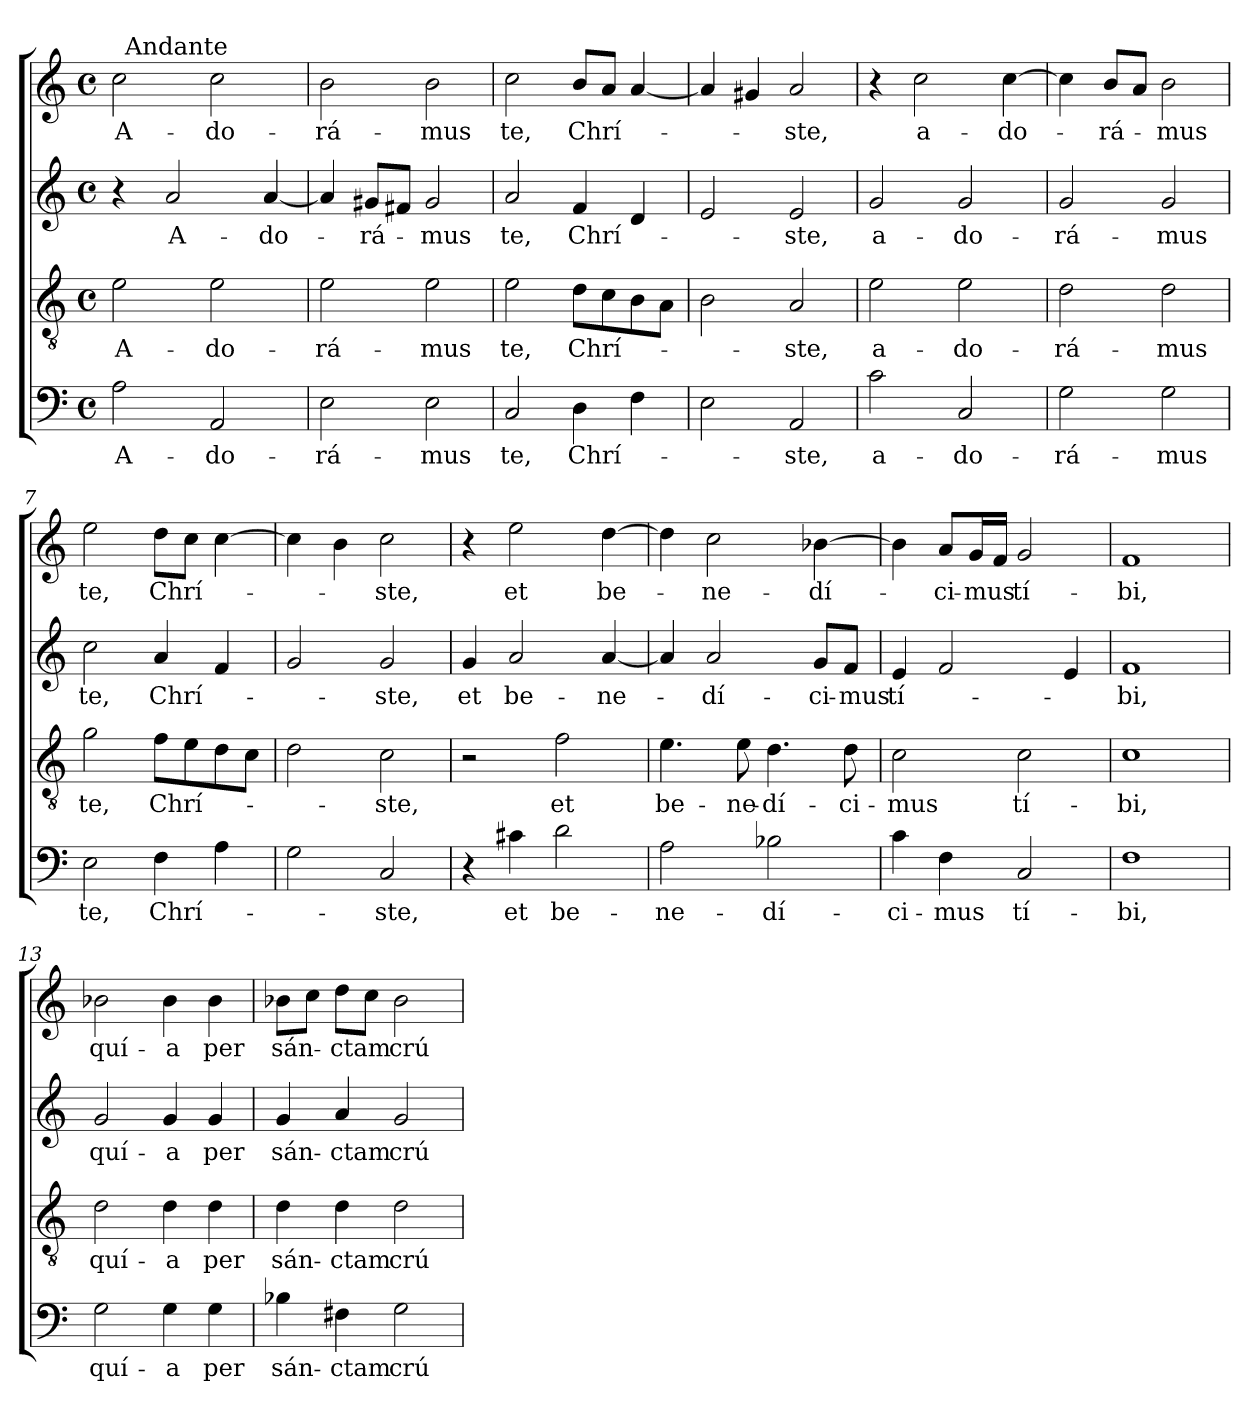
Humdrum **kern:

**kern	**text	**kern	**text	**kern	**text	**kern	**text
*part4	*part4	*part3	*part3	*part2	*part2	*part1	*part1
*staff4	*staff4	*staff3	*staff3	*staff2	*staff2	*staff1	*staff1
*clefF4	*	*clefGv2	*	*clefG2	*	*clefG2	*
*k[]	*	*k[]	*	*k[]	*	*k[]	*
*C:	*	*C:	*	*C:	*	*C:	*
*M4/4	*	*M4/4	*	*M4/4	*	*M4/4	*
*met(c)	*	*met(c)	*	*met(c)	*	*met(c)	*
=1	=1	=1	=1	=1	=1	=1	=1
!	!LO:LY:b	!	!LO:LY:b	!	!	!	!LO:LY:b
*	*	*	*	*	*	*^	*
2A\	A-	2e\	A-	4r	.	2cc\	32ryy	A-
*	*	*	*	*	*	*MM83	*	*
!	!	!	!	!	!	!	!LO:TX:a:t=Andante	!
.	.	.	.	.	.	.	2ryy	.
!	!	!	!	!	!LO:LY:b	!	!	!
.	.	.	.	2a/	A-	.	.	.
!	!LO:LY:b	!	!LO:LY:b	!	!	!	!	!LO:LY:b
2AA/	-do-	2e\	-do-	.	.	2cc\	.	-do-
.	.	.	.	.	.	.	4...ryy	.
!	!	!	!	!	!LO:LY:b	!	!	!
.	.	.	.	[<4a/	-do-	.	.	.
=2	=2	=2	=2	=2	=2	=2	=2	=2
!	!LO:LY:b	!	!LO:LY:b	!	!	!	!	!LO:LY:b
*	*	*	*	*	*	*v	*v	*
2E\	-rá-	2e\	-rá-	4a/]	.	2b\	-rá-
!	!	!	!	!	!LO:LY:b	!	!
.	.	.	.	8g#X/L	-rá-	.	.
.	.	.	.	8f#X/J	.	.	.
!	!LO:LY:b	!	!LO:LY:b	!	!LO:LY:b	!	!LO:LY:b
2E\	-mus	2e\	-mus	2g#/	-mus	2b\	-mus
=3	=3	=3	=3	=3	=3	=3	=3
!	!LO:LY:b	!	!LO:LY:b	!	!LO:LY:b	!	!LO:LY:b
2C/	te,	2e\	te,	2a/	te,	2cc\	te,
!	!LO:LY:b	!	!LO:LY:b	!	!LO:LY:b	!	!LO:LY:b
4D\	Chrí-	8d\L	Chrí-	4f/	Chrí-	8b/L	Chrí-
.	.	8c\	.	.	.	8a/J	.
4F\	.	8B\	.	4d/	.	[<4a/	.
.	.	8A\J	.	.	.	.	.
=4	=4	=4	=4	=4	=4	=4	=4
2E\	.	2B\	.	2e/	.	4a/]	.
.	.	.	.	.	.	4g#X/	.
!	!LO:LY:b	!	!LO:LY:b	!	!LO:LY:b	!	!LO:LY:b
2AA/	-ste,	2A/	-ste,	2e/	-ste,	2a/	-ste,
=5	=5	=5	=5	=5	=5	=5	=5
!	!LO:LY:b	!	!LO:LY:b	!	!LO:LY:b	!	!
2c\	a-	2e\	a-	2g/	a-	4r	.
!	!	!	!	!	!	!	!LO:LY:b
.	.	.	.	.	.	2cc\	a-
!	!LO:LY:b	!	!LO:LY:b	!	!LO:LY:b	!	!
2C/	-do-	2e\	-do-	2g/	-do-	.	.
!	!	!	!	!	!	!	!LO:LY:b
.	.	.	.	.	.	[<4cc\	-do-
!!LO:LB:g=z
=6	=6	=6	=6	=6	=6	=6	=6
!	!LO:LY:b	!	!LO:LY:b	!	!LO:LY:b	!	!
2G\	-rá-	2d\	-rá-	2g/	-rá-	4cc\]	.
!	!	!	!	!	!	!	!LO:LY:b
.	.	.	.	.	.	8b/L	-rá-
.	.	.	.	.	.	8a/J	.
!	!LO:LY:b	!	!LO:LY:b	!	!LO:LY:b	!	!LO:LY:b
2G\	-mus	2d\	-mus	2g/	-mus	2b\	-mus
=7	=7	=7	=7	=7	=7	=7	=7
!	!LO:LY:b	!	!LO:LY:b	!	!LO:LY:b	!	!LO:LY:b
2E\	te,	2g\	te,	2cc\	te,	2ee\	te,
!	!LO:LY:b	!	!LO:LY:b	!	!LO:LY:b	!	!LO:LY:b
4F\	Chrí-	8f\L	Chrí-	4a/	Chrí-	8dd\L	Chrí-
.	.	8e\	.	.	.	8cc\J	.
4A\	.	8d\	.	4f/	.	[>4cc\	.
.	.	8c\J	.	.	.	.	.
=8	=8	=8	=8	=8	=8	=8	=8
2G\	.	2d\	.	2g/	.	4cc\]	.
.	.	.	.	.	.	4b\	.
!	!LO:LY:b	!	!LO:LY:b	!	!LO:LY:b	!	!LO:LY:b
2C/	-ste,	2c\	-ste,	2g/	-ste,	2cc\	-ste,
=9	=9	=9	=9	=9	=9	=9	=9
!	!	!	!	!	!LO:LY:b	!	!
4r	.	2r	.	4g/	et	4r	.
!	!LO:LY:b	!	!	!	!LO:LY:b	!	!LO:LY:b
4c#X\	et	.	.	2a/	be-	2ee\	et
!	!LO:LY:b	!	!LO:LY:b	!	!	!	!
2d\	be-	2f\	et	.	.	.	.
!	!	!	!	!	!LO:LY:b	!	!LO:LY:b
.	.	.	.	[<4a/	-ne-	[>4dd\	be-
=10	=10	=10	=10	=10	=10	=10	=10
!	!LO:LY:b	!	!LO:LY:b	!	!	!	!
2A\	-ne-	4.e\	be-	4a/]	.	4dd\]	.
!	!	!	!	!	!LO:LY:b	!	!LO:LY:b
.	.	.	.	2a/	-dí-	2cc\	-ne-
!	!	!	!LO:LY:b	!	!	!	!
.	.	8e\	-ne-	.	.	.	.
!	!LO:LY:b	!	!LO:LY:b	!	!	!	!
2B-X\	-dí-	4.d\	-dí-	.	.	.	.
!	!	!	!	!	!LO:LY:b	!	!LO:LY:b
.	.	.	.	8g/L	-ci-	[>4b-X\	-dí-
!	!	!	!LO:LY:b	!	!LO:LY:b	!	!
.	.	8d\	-ci-	8f/J	-mus	.	.
!!LO:PB:g=z
=11	=11	=11	=11	=11	=11	=11	=11
!	!LO:LY:b	!	!LO:LY:b	!	!LO:LY:b	!	!
4c\	-ci-	2c\	-mus	4e/	tí-	4b-\]	.
!	!LO:LY:b	!	!	!	!	!	!LO:LY:b
4F\	-mus	.	.	2f/	.	8a/L	-ci-
!	!	!	!	!	!	!	!LO:LY:b
.	.	.	.	.	.	16g/L	-mus
.	.	.	.	.	.	16f/JJ	.
!	!LO:LY:b	!	!LO:LY:b	!	!	!	!LO:LY:b
2C/	tí-	2c\	tí-	.	.	2g/	tí-
.	.	.	.	4e/	.	.	.
=12	=12	=12	=12	=12	=12	=12	=12
!	!LO:LY:b	!	!LO:LY:b	!	!LO:LY:b	!	!LO:LY:b
1F	-bi,	1c	-bi,	1f	-bi,	1f	-bi,
=13	=13	=13	=13	=13	=13	=13	=13
!	!LO:LY:b	!	!LO:LY:b	!	!LO:LY:b	!	!LO:LY:b
2G\	quí-	2d\	quí-	2g/	quí-	2b-X\	quí-
!	!LO:LY:b	!	!LO:LY:b	!	!LO:LY:b	!	!LO:LY:b
4G\	-a	4d\	-a	4g/	-a	4b-\	-a
!	!LO:LY:b	!	!LO:LY:b	!	!LO:LY:b	!	!LO:LY:b
4G\	per	4d\	per	4g/	per	4b-\	per
=14	=14	=14	=14	=14	=14	=14	=14
!	!LO:LY:b	!	!LO:LY:b	!	!LO:LY:b	!	!LO:LY:b
4B-X\	sán-	4d\	sán-	4g/	sán-	8b-X\L	sán-
.	.	.	.	.	.	8cc\J	.
!	!LO:LY:b	!	!LO:LY:b	!	!LO:LY:b	!	!LO:LY:b
4F#X\	-ctam	4d\	-ctam	4a/	-ctam	8dd\L	-ctam
.	.	.	.	.	.	8cc\J	.
!	!LO:LY:b	!	!LO:LY:b	!	!LO:LY:b	!	!LO:LY:b
2G\	crú-	2d\	crú-	2g/	crú-	2b-\	crú-
=	=	=	=	=	=	=	=
*-	*-	*-	*-	*-	*-	*-	*-
